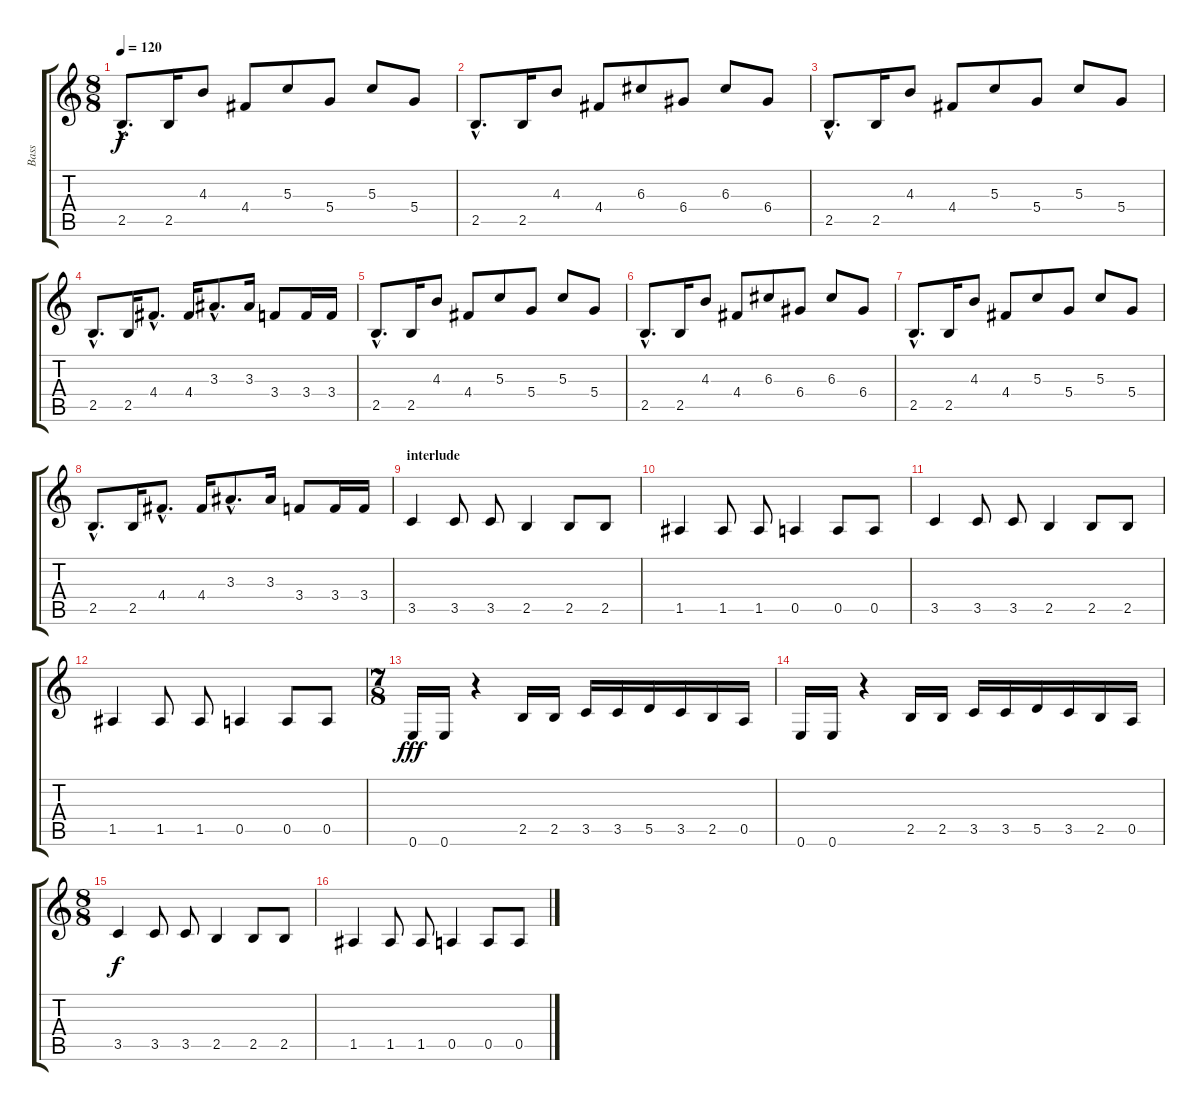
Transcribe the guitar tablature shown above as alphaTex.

\track ("Bass" "Bass") {instrument electricbassfinger}
\staff {score tabs}
\tuning (E4 B3 G3 D3 A2 E2) {hide}
\ts (8 8)
\tempo 120
\clef g2
\ks c
2.5{hac}.8{d dy f} 2.5.16 4.3.8 4.4.8 5.3.8 5.4.8 5.3.8 5.4.8 |
2.5{hac}.8{d} 2.5.16 4.3.8 4.4.8 6.3.8 6.4.8 6.3.8 6.4.8 |
2.5{hac}.8{d} 2.5.16 4.3.8 4.4.8 5.3.8 5.4.8 5.3.8 5.4.8 |
2.5{hac}.8{d} 2.5.16 4.4{hac}.8{d} 4.4.16 3.3{hac}.8{d} 3.3.16 3.4.8 3.4.16 3.4.16 |
2.5{hac}.8{d} 2.5.16 4.3.8 4.4.8 5.3.8 5.4.8 5.3.8 5.4.8 |
2.5{hac}.8{d} 2.5.16 4.3.8 4.4.8 6.3.8 6.4.8 6.3.8 6.4.8 |
2.5{hac}.8{d} 2.5.16 4.3.8 4.4.8 5.3.8 5.4.8 5.3.8 5.4.8 |
2.5{hac}.8{d} 2.5.16 4.4{hac}.8{d} 4.4.16 3.3{hac}.8{d} 3.3.16 3.4.8 3.4.16 3.4.16 |
\section ("" "interlude")
3.5.4 3.5.8 3.5.8 2.5.4 2.5.8 2.5.8 |
1.5.4 1.5.8 1.5.8 0.5.4 0.5.8 0.5.8 |
3.5.4 3.5.8 3.5.8 2.5.4 2.5.8 2.5.8 |
1.5.4 1.5.8 1.5.8 0.5.4 0.5.8 0.5.8 |
\ts (7 8)
0.6.16{dy fff} 0.6.16 r.4 2.5.16 2.5.16 3.5.16 3.5.16 5.5.16 3.5.16 2.5.16 0.5.16 |
0.6.16 0.6.16 r.4 2.5.16 2.5.16 3.5.16 3.5.16 5.5.16 3.5.16 2.5.16 0.5.16 |
\ts (8 8)
3.5.4{dy f} 3.5.8 3.5.8 2.5.4 2.5.8 2.5.8 |
1.5.4 1.5.8 1.5.8 0.5.4 0.5.8 0.5.8
